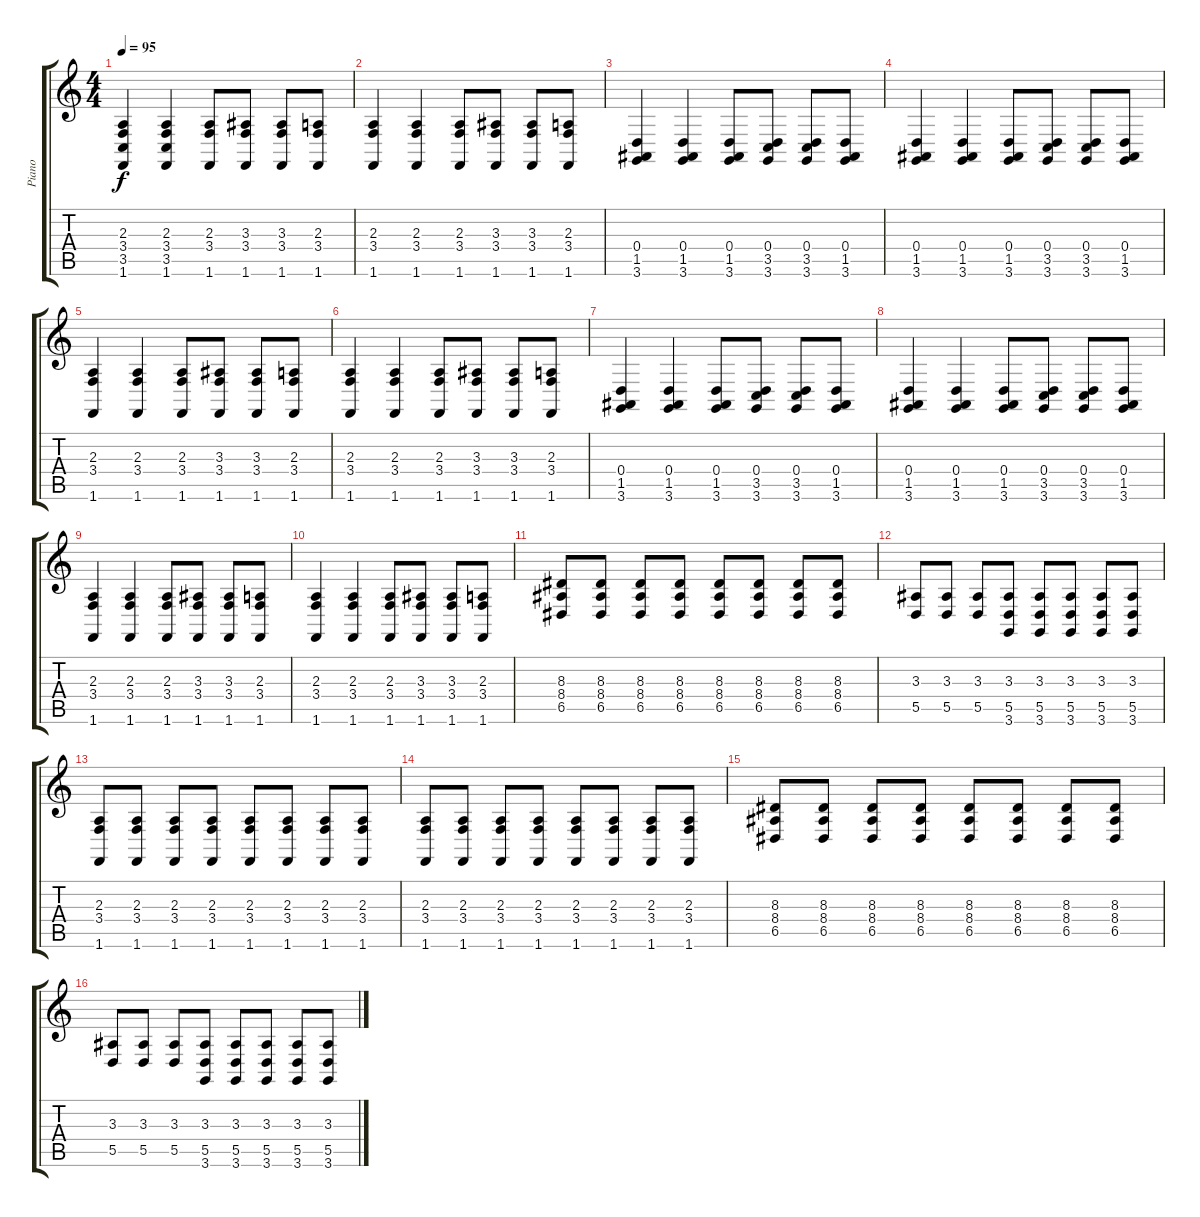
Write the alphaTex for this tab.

\track ("Piano" "Piano") {instrument acousticgrandpiano}
\staff {score tabs}
\tuning (E4 B3 G3 D3 A2 E2) {hide}
\ts (4 4)
\tempo 95
\clef g2
\ks c
(2.3 3.4 3.5 1.6).4{dy f} (2.3 3.4 3.5 1.6).4 (2.3 3.4 1.6).8 (3.3 3.4 1.6).8 (3.3 3.4 1.6).8 (2.3 3.4 1.6).8 |
(2.3 3.4 1.6).4 (2.3 3.4 1.6).4 (2.3 3.4 1.6).8 (3.3 3.4 1.6).8 (3.3 3.4 1.6).8 (2.3 3.4 1.6).8 |
(0.4 1.5 3.6).4 (0.4 1.5 3.6).4 (0.4 1.5 3.6).8 (0.4 3.5 3.6).8 (0.4 3.5 3.6).8 (0.4 1.5 3.6).8 |
(0.4 1.5 3.6).4 (0.4 1.5 3.6).4 (0.4 1.5 3.6).8 (0.4 3.5 3.6).8 (0.4 3.5 3.6).8 (0.4 1.5 3.6).8 |
(2.3 3.4 1.6).4 (2.3 3.4 1.6).4 (2.3 3.4 1.6).8 (3.3 3.4 1.6).8 (3.3 3.4 1.6).8 (2.3 3.4 1.6).8 |
(2.3 3.4 1.6).4 (2.3 3.4 1.6).4 (2.3 3.4 1.6).8 (3.3 3.4 1.6).8 (3.3 3.4 1.6).8 (2.3 3.4 1.6).8 |
(0.4 1.5 3.6).4 (0.4 1.5 3.6).4 (0.4 1.5 3.6).8 (0.4 3.5 3.6).8 (0.4 3.5 3.6).8 (0.4 1.5 3.6).8 |
(0.4 1.5 3.6).4 (0.4 1.5 3.6).4 (0.4 1.5 3.6).8 (0.4 3.5 3.6).8 (0.4 3.5 3.6).8 (0.4 1.5 3.6).8 |
(2.3 3.4 1.6).4 (2.3 3.4 1.6).4 (2.3 3.4 1.6).8 (3.3 3.4 1.6).8 (3.3 3.4 1.6).8 (2.3 3.4 1.6).8 |
(2.3 3.4 1.6).4 (2.3 3.4 1.6).4 (2.3 3.4 1.6).8 (3.3 3.4 1.6).8 (3.3 3.4 1.6).8 (2.3 3.4 1.6).8 |
(8.3 8.4 6.5).8 (8.3 8.4 6.5).8 (8.3 8.4 6.5).8 (8.3 8.4 6.5).8 (8.3 8.4 6.5).8 (8.3 8.4 6.5).8 (8.3 8.4 6.5).8 (8.3 8.4 6.5).8 |
(3.3 5.5).8 (3.3 5.5).8 (3.3 5.5).8 (3.3 5.5 3.6).8 (3.3 5.5 3.6).8 (3.3 5.5 3.6).8 (3.3 5.5 3.6).8 (3.3 5.5 3.6).8 |
(2.3 3.4 1.6).8 (2.3 3.4 1.6).8 (2.3 3.4 1.6).8 (2.3 3.4 1.6).8 (2.3 3.4 1.6).8 (2.3 3.4 1.6).8 (2.3 3.4 1.6).8 (2.3 3.4 1.6).8 |
(2.3 3.4 1.6).8 (2.3 3.4 1.6).8 (2.3 3.4 1.6).8 (2.3 3.4 1.6).8 (2.3 3.4 1.6).8 (2.3 3.4 1.6).8 (2.3 3.4 1.6).8 (2.3 3.4 1.6).8 |
(8.3 8.4 6.5).8 (8.3 8.4 6.5).8 (8.3 8.4 6.5).8 (8.3 8.4 6.5).8 (8.3 8.4 6.5).8 (8.3 8.4 6.5).8 (8.3 8.4 6.5).8 (8.3 8.4 6.5).8 |
(3.3 5.5).8 (3.3 5.5).8 (3.3 5.5).8 (3.3 5.5 3.6).8 (3.3 5.5 3.6).8 (3.3 5.5 3.6).8 (3.3 5.5 3.6).8 (3.3 5.5 3.6).8
